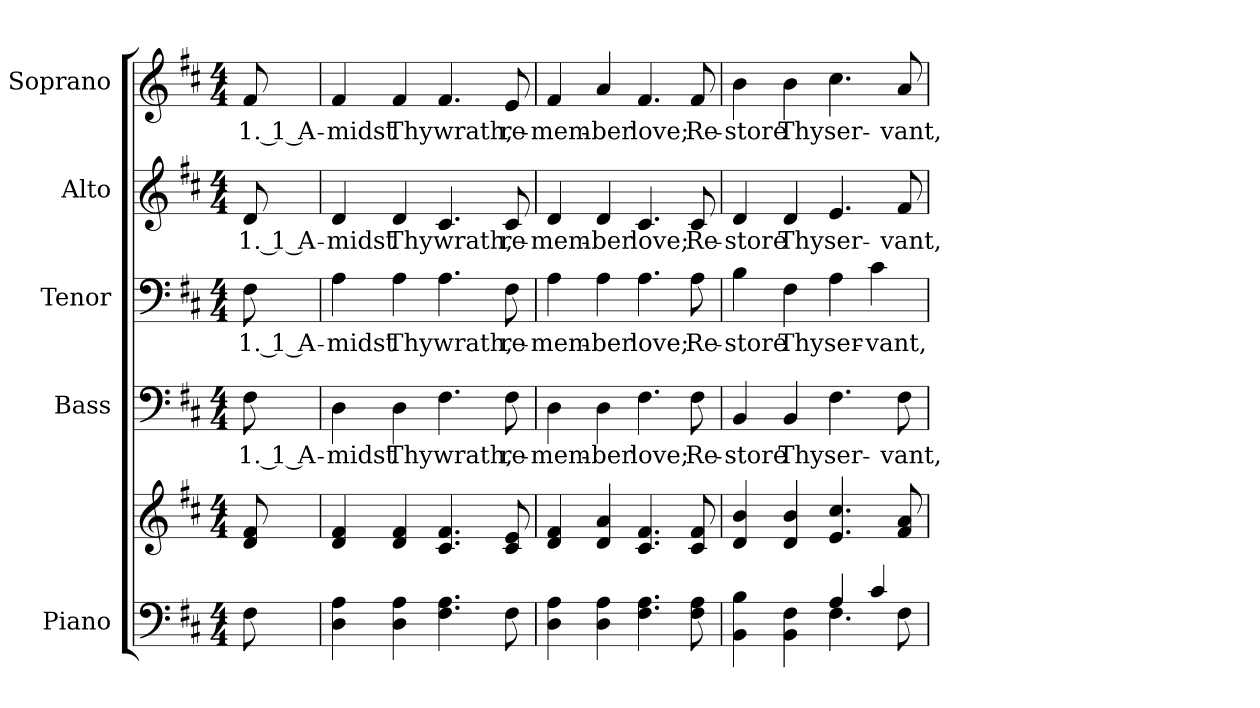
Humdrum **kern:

**kern	**kern	**kern	**text	**kern	**text	**kern	**text	**kern	**text
*part5	*part5	*part4	*part4	*part3	*part3	*part2	*part2	*part1	*part1
*staff6	*staff5	*staff4	*staff4	*staff3	*staff3	*staff2	*staff2	*staff1	*staff1
*I"Piano	*	*I"Bass	*	*I"Tenor	*	*I"Alto	*	*I"Soprano	*
*I'Pno.	*	*I'B.	*	*I'T.	*	*I'A.	*	*I'S.	*
!!LO:PB:g=z
*clefF4	*clefG2	*clefF4	*	*clefF4	*	*clefG2	*	*clefG2	*
*k[f#c#]	*k[f#c#]	*k[f#c#]	*	*k[f#c#]	*	*k[f#c#]	*	*k[f#c#]	*
*D:	*D:	*D:	*	*D:	*	*D:	*	*D:	*
*M4/4	*M4/4	*M4/4	*	*M4/4	*	*M4/4	*	*M4/4	*
*MM120	*MM120	*MM120	*	*MM120	*	*MM120	*	*MM120	*
=1	=1	=1	=1	=1	=1	=1	=1	=1	=1
!	!	!	!LO:LY:b:color=#000000	!	!	!	!	!	!
!	!	!	!	!	!LO:LY:b:color=#000000	!	!	!	!
!	!	!	!	!	!	!	!LO:LY:b:color=#000000	!	!
!	!	!	!	!	!	!	!	!	!LO:LY:b:color=#000000
8F#i\	8di/ 8f#i	8F#i\	1. 1 A-	8F#i\	1. 1 A-	8di/	1. 1 A-	8f#i/	1. 1 A-
=2	=2	=2	=2	=2	=2	=2	=2	=2	=2
!	!	!	!LO:LY:b:color=#000000	!	!	!	!	!	!
!	!	!	!	!	!LO:LY:b:color=#000000	!	!	!	!
!	!	!	!	!	!	!	!LO:LY:b:color=#000000	!	!
!	!	!	!	!	!	!	!	!	!LO:LY:b:color=#000000
4Di\ 4Ai	4di/ 4f#i	4Di\	-midst	4Ai\	-midst	4di/	-midst	4f#i/	-midst
!	!	!	!LO:LY:b:color=#000000	!	!	!	!	!	!
!	!	!	!	!	!LO:LY:b:color=#000000	!	!	!	!
!	!	!	!	!	!	!	!LO:LY:b:color=#000000	!	!
!	!	!	!	!	!	!	!	!	!LO:LY:b:color=#000000
4Di\ 4Ai	4di/ 4f#i	4Di\	Thy	4Ai\	Thy	4di/	Thy	4f#i/	Thy
!	!	!	!LO:LY:b:color=#000000	!	!	!	!	!	!
!	!	!	!	!	!LO:LY:b:color=#000000	!	!	!	!
!	!	!	!	!	!	!	!LO:LY:b:color=#000000	!	!
!	!	!	!	!	!	!	!	!	!LO:LY:b:color=#000000
4.F#i\ 4.Ai	4.c#i/ 4.f#i	4.F#i\	wrath,	4.Ai\	wrath,	4.c#i/	wrath,	4.f#i/	wrath,
!	!	!	!LO:LY:b:color=#000000	!	!	!	!	!	!
!	!	!	!	!	!LO:LY:b:color=#000000	!	!	!	!
!	!	!	!	!	!	!	!LO:LY:b:color=#000000	!	!
!	!	!	!	!	!	!	!	!	!LO:LY:b:color=#000000
8F#i\	8c#i/ 8ei	8F#i\	re-	8F#i\	re-	8c#i/	re-	8ei/	re-
=3	=3	=3	=3	=3	=3	=3	=3	=3	=3
!	!	!	!LO:LY:b:color=#000000	!	!	!	!	!	!
!	!	!	!	!	!LO:LY:b:color=#000000	!	!	!	!
!	!	!	!	!	!	!	!LO:LY:b:color=#000000	!	!
!	!	!	!	!	!	!	!	!	!LO:LY:b:color=#000000
4Di\ 4Ai	4di/ 4f#i	4Di\	-mem-	4Ai\	-mem-	4di/	-mem-	4f#i/	-mem-
!	!	!	!LO:LY:b:color=#000000	!	!	!	!	!	!
!	!	!	!	!	!LO:LY:b:color=#000000	!	!	!	!
!	!	!	!	!	!	!	!LO:LY:b:color=#000000	!	!
!	!	!	!	!	!	!	!	!	!LO:LY:b:color=#000000
4Di\ 4Ai	4di/ 4ai	4Di\	-ber	4Ai\	-ber	4di/	-ber	4ai/	-ber
!	!	!	!LO:LY:b:color=#000000	!	!	!	!	!	!
!	!	!	!	!	!LO:LY:b:color=#000000	!	!	!	!
!	!	!	!	!	!	!	!LO:LY:b:color=#000000	!	!
!	!	!	!	!	!	!	!	!	!LO:LY:b:color=#000000
4.F#i\ 4.Ai	4.c#i/ 4.f#i	4.F#i\	love;	4.Ai\	love;	4.c#i/	love;	4.f#i/	love;
!	!	!	!LO:LY:b:color=#000000	!	!	!	!	!	!
!	!	!	!	!	!LO:LY:b:color=#000000	!	!	!	!
!	!	!	!	!	!	!	!LO:LY:b:color=#000000	!	!
!	!	!	!	!	!	!	!	!	!LO:LY:b:color=#000000
8F#i\ 8Ai	8c#i/ 8f#i	8F#i\	Re-	8Ai\	Re-	8c#i/	Re-	8f#i/	Re-
!!LO:PB:g=z
=4	=4	=4	=4	=4	=4	=4	=4	=4	=4
*^	*	*	*	*	*	*	*	*	*
!	!	!	!	!LO:LY:b:color=#000000	!	!	!	!	!	!
!	!	!	!	!	!	!LO:LY:b:color=#000000	!	!	!	!
!	!	!	!	!	!	!	!	!LO:LY:b:color=#000000	!	!
!	!	!	!	!	!	!	!	!	!	!LO:LY:b:color=#000000
4BBi\ 4Bi	2ryy	4di/ 4bi	4BBi/	-store	4Bi\	-store	4di/	-store	4bi\	-store
!	!	!	!	!LO:LY:b:color=#000000	!	!	!	!	!	!
!	!	!	!	!	!	!LO:LY:b:color=#000000	!	!	!	!
!	!	!	!	!	!	!	!	!LO:LY:b:color=#000000	!	!
!	!	!	!	!	!	!	!	!	!	!LO:LY:b:color=#000000
4BBi\ 4F#i	.	4di/ 4bi	4BBi/	Thy	4F#i\	Thy	4di/	Thy	4bi\	Thy
!	!	!	!	!LO:LY:b:color=#000000	!	!	!	!	!	!
!	!	!	!	!	!	!LO:LY:b:color=#000000	!	!	!	!
!	!	!	!	!	!	!	!	!LO:LY:b:color=#000000	!	!
!	!	!	!	!	!	!	!	!	!	!LO:LY:b:color=#000000
4Ai/	4.F#i\	4.ei/ 4.cc#i	4.F#i\	ser-	4Ai\	ser-	4.ei/	ser-	4.cc#i\	ser-
!	!	!	!	!	!	!LO:LY:b:color=#000000	!	!	!	!
4c#i/	.	.	.	.	4c#i\	-vant,	.	.	.	.
!	!	!	!	!LO:LY:b:color=#000000	!	!	!	!	!	!
!	!	!	!	!	!	!	!	!LO:LY:b:color=#000000	!	!
!	!	!	!	!	!	!	!	!	!	!LO:LY:b:color=#000000
.	8F#i\	8f#i/ 8ai	8F#i\	-vant,	.	.	8f#i/	-vant,	8ai/	-vant,
*v	*v	*	*	*	*	*	*	*	*	*
=	=	=	=	=	=	=	=	=	=
*-	*-	*-	*-	*-	*-	*-	*-	*-	*-
